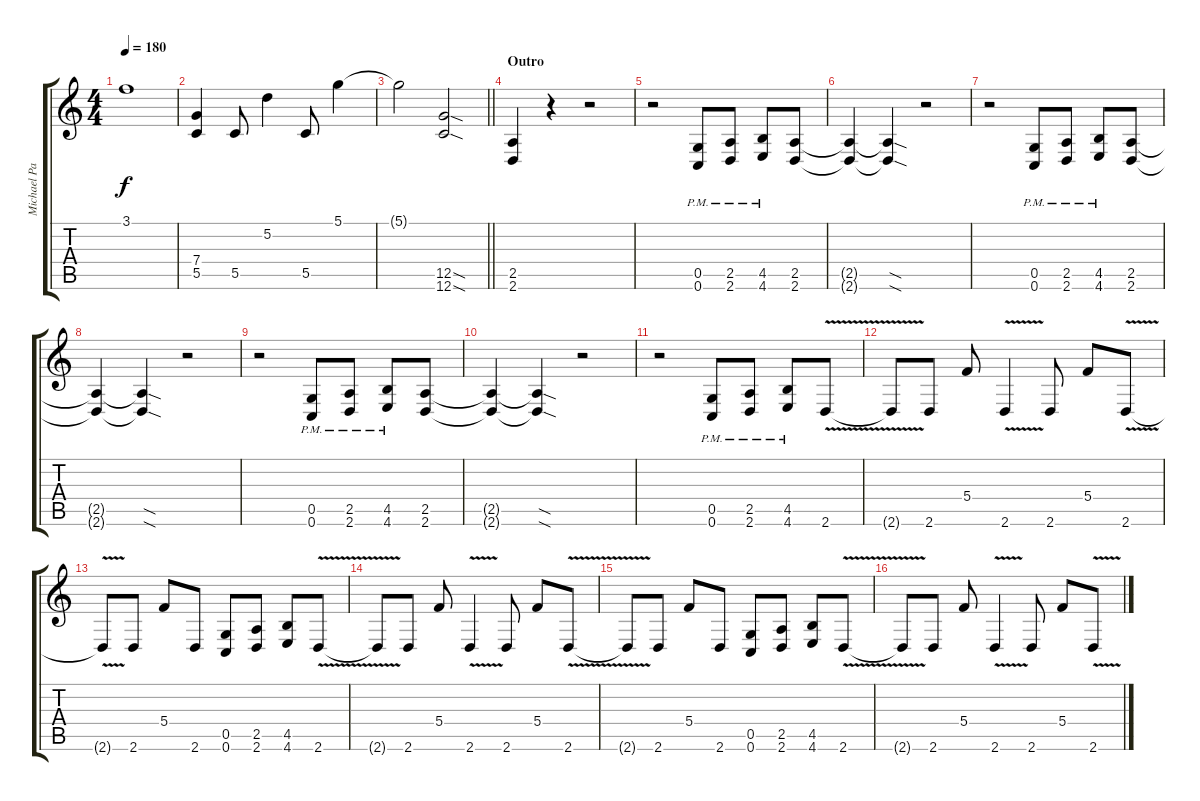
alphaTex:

\track ("Michael Padget" "Michael Pa") {instrument distortionguitar}
\staff {score tabs}
\tuning (D4 A3 F3 C3 G2 C2) {hide}
\ts (4 4)
\tempo 180
\clef g2
\ks c
3.1{t}.1{dy f} |
(7.4 5.5).4 5.5.8 5.2.4 5.5.8 5.1.4 |
\barLineRight lightlight
5.1{t}.2 (12.5{sod} 12.6{sod}).2 |
\section ("" "Outro")
(2.5 2.6).4 r.4 r.2 |
r.2 (0.5{pm} 0.6{pm}).8 (2.5{pm} 2.6{pm}).8 (4.5{pm} 4.6{pm}).8 (2.5 2.6).8 |
(2.5{t} 2.6{t}).4 (2.5{sod t} 2.6{sod t}).4 r.2 |
r.2 (0.5{pm} 0.6{pm}).8 (2.5{pm} 2.6{pm}).8 (4.5{pm} 4.6{pm}).8 (2.5 2.6).8 |
(2.5{t} 2.6{t}).4 (2.5{sod t} 2.6{sod t}).4 r.2 |
r.2 (0.5{pm} 0.6{pm}).8 (2.5{pm} 2.6{pm}).8 (4.5{pm} 4.6{pm}).8 (2.5 2.6).8 |
(2.5{t} 2.6{t}).4 (2.5{sod t} 2.6{sod t}).4 r.2 |
r.2 (0.5{pm} 0.6{pm}).8 (2.5{pm} 2.6{pm}).8 (4.5{pm} 4.6{pm}).8 2.6{v}.8 |
2.6{t}.8 2.6.8 5.4.8 2.6{v}.4 2.6.8 5.4.8 2.6{v}.8 |
2.6{t}.8 2.6.8 5.4.8 2.6.8 (0.5 0.6).8 (2.5 2.6).8 (4.5 4.6).8 2.6{v}.8 |
2.6{t}.8 2.6.8 5.4.8 2.6{v}.4 2.6.8 5.4.8 2.6{v}.8 |
2.6{t}.8 2.6.8 5.4.8 2.6.8 (0.5 0.6).8 (2.5 2.6).8 (4.5 4.6).8 2.6{v}.8 |
2.6{t}.8 2.6.8 5.4.8 2.6{v}.4 2.6.8 5.4.8 2.6{v}.8
